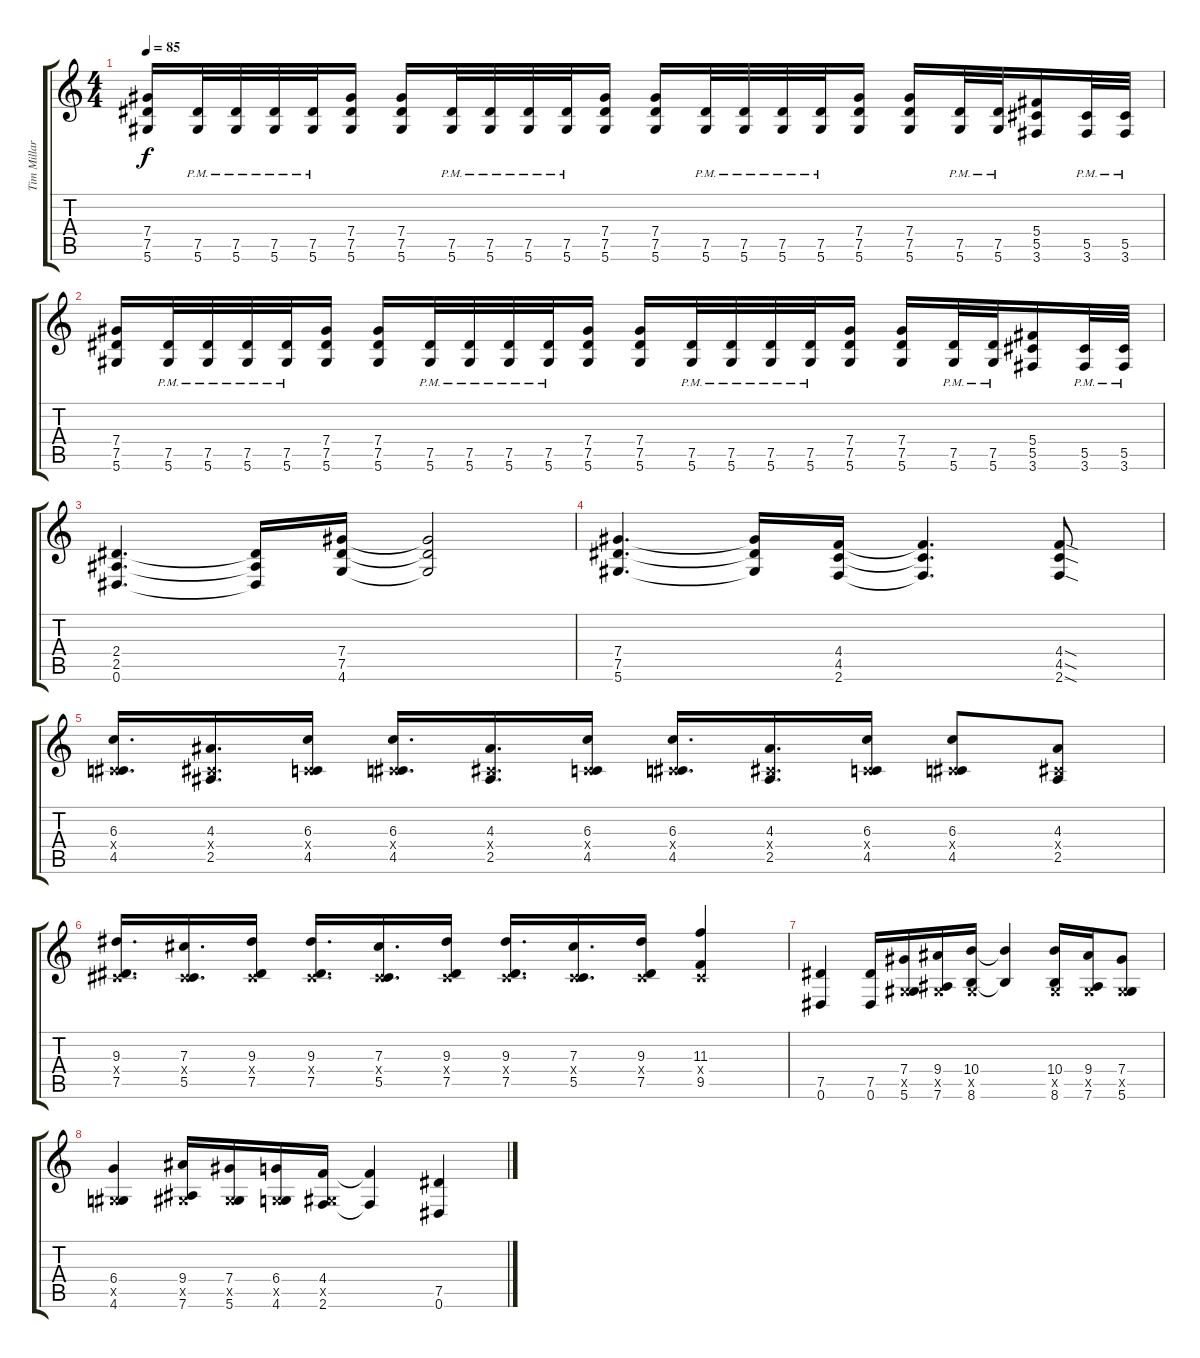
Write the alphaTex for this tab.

\track ("Tim Millar" "Tim Millar") {instrument distortionguitar}
\staff {score tabs}
\tuning (Eb4 Bb3 Gb3 Db3 Ab2 Eb2) {hide}
\ts (4 4)
\tempo 85
\clef g2
\ks c
(7.4 7.5 5.6).16{dy f} (7.5{pm} 5.6{pm}).32 (7.5{pm} 5.6{pm}).32 (7.5{pm} 5.6{pm}).32 (7.5{pm} 5.6{pm}).32 (7.4 7.5 5.6).16 (7.4 7.5 5.6).16 (7.5{pm} 5.6{pm}).32 (7.5{pm} 5.6{pm}).32 (7.5{pm} 5.6{pm}).32 (7.5{pm} 5.6{pm}).32 (7.4 7.5 5.6).16 (7.4 7.5 5.6).16 (7.5{pm} 5.6{pm}).32 (7.5{pm} 5.6{pm}).32 (7.5{pm} 5.6{pm}).32 (7.5{pm} 5.6{pm}).32 (7.4 7.5 5.6).16 (7.4 7.5 5.6).16 (7.5{pm} 5.6{pm}).32 (7.5{pm} 5.6{pm}).32 (5.4 5.5 3.6).16 (5.5{pm} 3.6{pm}).32 (5.5{pm} 3.6{pm}).32 |
(7.4 7.5 5.6).16 (7.5{pm} 5.6{pm}).32 (7.5{pm} 5.6{pm}).32 (7.5{pm} 5.6{pm}).32 (7.5{pm} 5.6{pm}).32 (7.4 7.5 5.6).16 (7.4 7.5 5.6).16 (7.5{pm} 5.6{pm}).32 (7.5{pm} 5.6{pm}).32 (7.5{pm} 5.6{pm}).32 (7.5{pm} 5.6{pm}).32 (7.4 7.5 5.6).16 (7.4 7.5 5.6).16 (7.5{pm} 5.6{pm}).32 (7.5{pm} 5.6{pm}).32 (7.5{pm} 5.6{pm}).32 (7.5{pm} 5.6{pm}).32 (7.4 7.5 5.6).16 (7.4 7.5 5.6).16 (7.5{pm} 5.6{pm}).32 (7.5{pm} 5.6{pm}).32 (5.4 5.5 3.6).16 (5.5{pm} 3.6{pm}).32 (5.5{pm} 3.6{pm}).32 |
(2.4 2.5 0.6).4{d} (2.4{t} 2.5{t} 0.6{t}).16 (7.4 7.5 4.6).16 (7.4{t} 7.5{t} 4.6{t}).2 |
(7.4 7.5 5.6).4{d} (7.4{t} 7.5{t} 5.6{t}).16 (4.4 4.5 2.6).16 (4.4{t} 4.5{t} 2.6{t}).4{d} (4.4{sod} 4.5{sod} 2.6{sod}).8 |
(6.3 0.4{x} 4.5).16{d} (4.3 0.4{x} 2.5).16{d} (6.3 0.4{x} 4.5).16 (6.3 0.4{x} 4.5).16{d} (4.3 0.4{x} 2.5).16{d} (6.3 0.4{x} 4.5).16 (6.3 0.4{x} 4.5).16{d} (4.3 0.4{x} 2.5).16{d} (6.3 0.4{x} 4.5).16 (6.3 0.4{x} 4.5).8 (4.3 0.4{x} 2.5).8 |
(9.3 0.4{x} 7.5).16{d} (7.3 0.4{x} 5.5).16{d} (9.3 0.4{x} 7.5).16 (9.3 0.4{x} 7.5).16{d} (7.3 0.4{x} 5.5).16{d} (9.3 0.4{x} 7.5).16 (9.3 0.4{x} 7.5).16{d} (7.3 0.4{x} 5.5).16{d} (9.3 0.4{x} 7.5).16 (11.3 0.4{x} 9.5).4 |
(7.5 0.6).4 (7.5 0.6).16 (7.4 0.5{x} 5.6).16 (9.4 0.5{x} 7.6).16 (10.4 0.5{x} 8.6).16 (10.4{t} 8.6{t}).4 (10.4 0.5{x} 8.6).16 (9.4 0.5{x} 7.6).16 (7.4 0.5{x} 5.6).8 |
(6.4 0.5{x} 4.6).4 (9.4 0.5{x} 7.6).16 (7.4 0.5{x} 5.6).16 (6.4 0.5{x} 4.6).16 (4.4 0.5{x} 2.6).16 (4.4{t} 2.6{t}).4 (7.5 0.6).4
